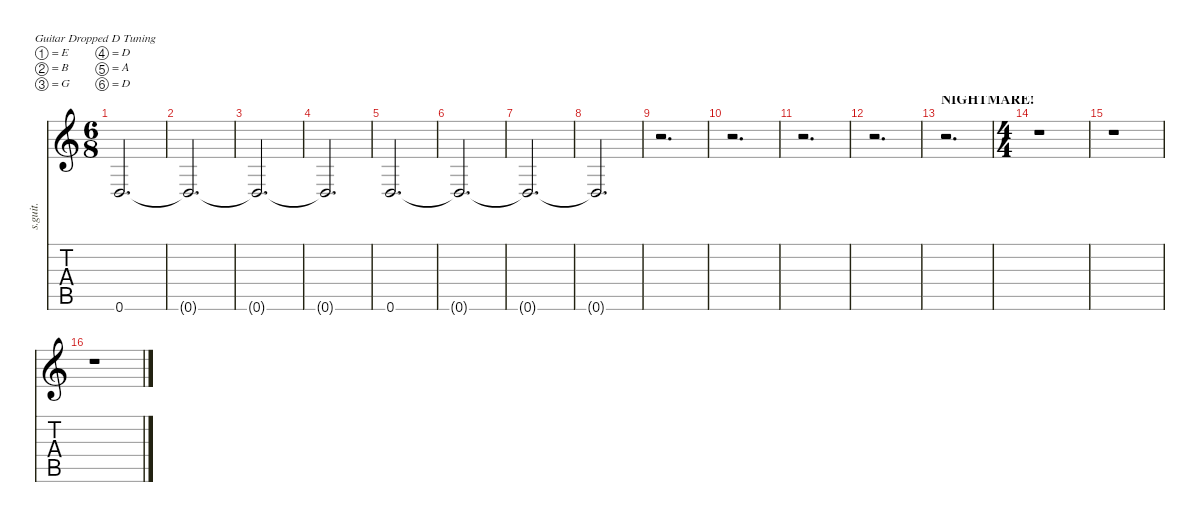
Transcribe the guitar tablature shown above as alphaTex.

\defaultSystemsLayout 4
\hideDynamics
\bracketExtendMode nobrackets
\track ("Cello" "s.guit.") {instrument cello}
\staff {score tabs}
\tuning (E4 B3 G3 D3 A2 D2)
\displaytranspose 12
\ts (6 8)
\tempo (130 hide)
\clef g2
\ks c
0.6.2{d lyrics (0 "") lyrics (1 "") lyrics (2 "") lyrics (3 "") lyrics (4 "") dy f} |
0.6{t}.2{d lyrics (0 "") lyrics (1 "") lyrics (2 "") lyrics (3 "") lyrics (4 "")} |
0.6{t}.2{d lyrics (0 "") lyrics (1 "") lyrics (2 "") lyrics (3 "") lyrics (4 "")} |
0.6{t}.2{d lyrics (0 "") lyrics (1 "") lyrics (2 "") lyrics (3 "") lyrics (4 "")} |
0.6.2{d lyrics (0 "") lyrics (1 "") lyrics (2 "") lyrics (3 "") lyrics (4 "")} |
0.6{t}.2{d lyrics (0 "") lyrics (1 "") lyrics (2 "") lyrics (3 "") lyrics (4 "")} |
0.6{t}.2{d lyrics (0 "") lyrics (1 "") lyrics (2 "") lyrics (3 "") lyrics (4 "")} |
0.6{t}.2{d lyrics (0 "") lyrics (1 "") lyrics (2 "") lyrics (3 "") lyrics (4 "")} |
r.2{d} |
r.2{d} |
r.2{d} |
r.2{d} |
\section ("" "NIGHTMARE!")
r.2{d} |
\ts (4 4)
\beaming (8 2 2 2 2)
r.1 |
r.1 |
r.1
